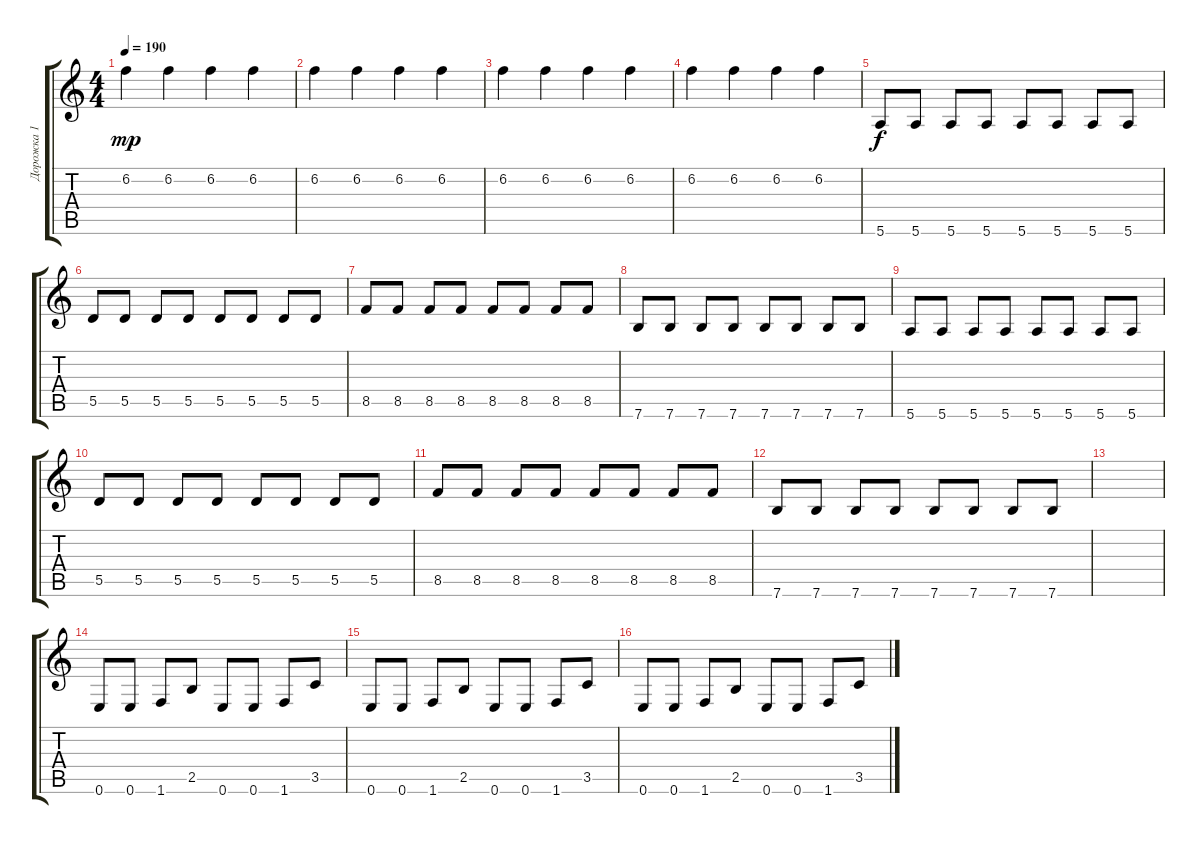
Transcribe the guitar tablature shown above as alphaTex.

\track ("Дорожка 1" "Дорожка 1") {instrument distortionguitar}
\staff {score tabs}
\tuning (E4 B3 G3 D3 A2 E2) {hide}
\ts (4 4)
\tempo 190
\clef g2
\ks c
6.2.4{dy mp} 6.2.4 6.2.4 6.2.4 |
6.2.4 6.2.4 6.2.4 6.2.4 |
6.2.4 6.2.4 6.2.4 6.2.4 |
6.2.4 6.2.4 6.2.4 6.2.4 |
5.6.8{dy f} 5.6.8 5.6.8 5.6.8 5.6.8 5.6.8 5.6.8 5.6.8 |
5.5.8 5.5.8 5.5.8 5.5.8 5.5.8 5.5.8 5.5.8 5.5.8 |
8.5.8 8.5.8 8.5.8 8.5.8 8.5.8 8.5.8 8.5.8 8.5.8 |
7.6.8 7.6.8 7.6.8 7.6.8 7.6.8 7.6.8 7.6.8 7.6.8 |
5.6.8 5.6.8 5.6.8 5.6.8 5.6.8 5.6.8 5.6.8 5.6.8 |
5.5.8 5.5.8 5.5.8 5.5.8 5.5.8 5.5.8 5.5.8 5.5.8 |
8.5.8 8.5.8 8.5.8 8.5.8 8.5.8 8.5.8 8.5.8 8.5.8 |
7.6.8 7.6.8 7.6.8 7.6.8 7.6.8 7.6.8 7.6.8 7.6.8 |
|
0.6.8 0.6.8 1.6.8 2.5.8 0.6.8 0.6.8 1.6.8 3.5.8 |
0.6.8 0.6.8 1.6.8 2.5.8 0.6.8 0.6.8 1.6.8 3.5.8 |
0.6.8 0.6.8 1.6.8 2.5.8 0.6.8 0.6.8 1.6.8 3.5.8
